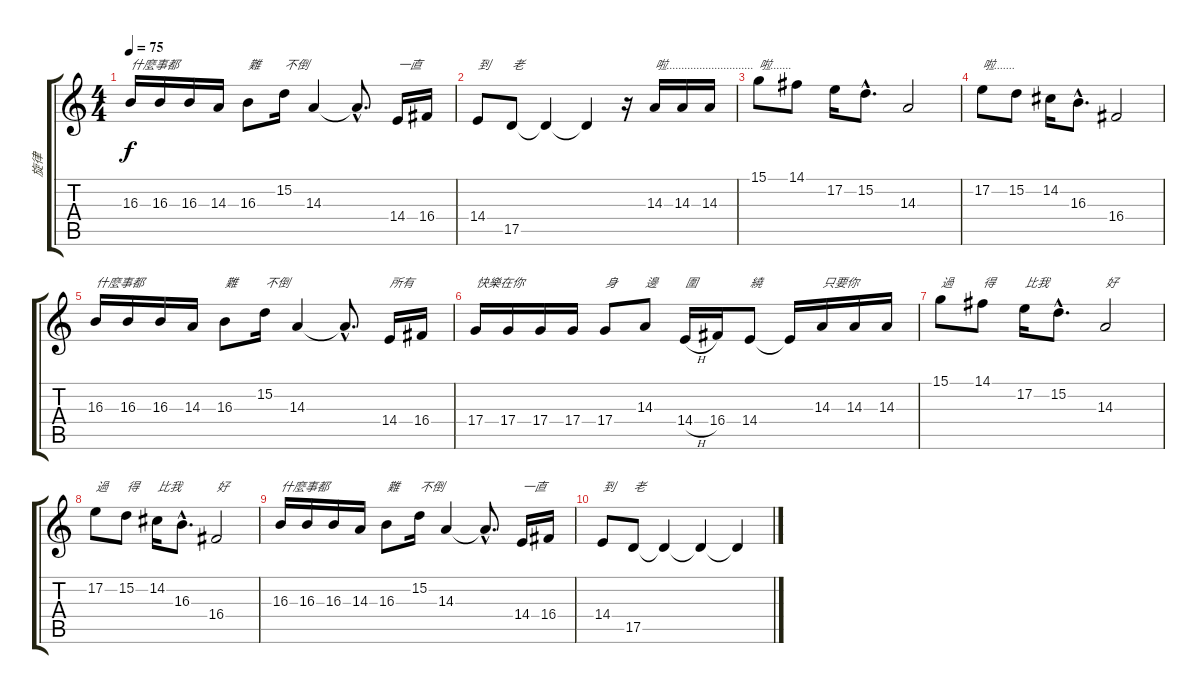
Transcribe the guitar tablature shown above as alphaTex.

\track ("旋律" "旋律") {instrument violin}
\staff {score tabs}
\tuning (E4 B3 G3 D3 A2 E2) {hide}
\ts (4 4)
\tempo 75
\clef g2
\ks c
16.3.16{txt "什麼事都" dy f} 16.3.16 16.3.16 14.3.16 16.3.8{txt "難"} 15.2.16{txt "不倒"} 14.3.4 14.3{hac t}.8{d} 14.4.16{txt "一直"} 16.4.16 |
14.4.8{txt "到"} 17.5.8{txt "老"} 17.5{t}.4 17.5{t}.4 r.16 14.3.16{txt "啦............................."} 14.3.16 14.3.16 |
15.1.8{txt "啦......."} 14.1.8 17.2.16 15.2{hac}.8{d} 14.3.2 |
17.2.8{txt "啦......."} 15.2.8 14.2.16 16.3{hac}.8{d} 16.4.2 |
16.3.16{txt "什麼事都"} 16.3.16 16.3.16 14.3.16 16.3.8{txt "難"} 15.2.16{txt "不倒"} 14.3.4 14.3{hac t}.8{d} 14.4.16{txt "所有"} 16.4.16 |
17.4.16{txt "快樂在你"} 17.4.16 17.4.16 17.4.16 17.4.8{txt "身"} 14.3.8{txt "邊"} 14.4{h}.16{txt "圍"} 16.4.16 14.4.8{txt "繞"} 14.4{t}.16 14.3.16{txt "只要你"} 14.3.16 14.3.16 |
15.1.8{txt "過" volume 14} 14.1.8{txt "得"} 17.2.16{txt "比我"} 15.2{hac}.8{d} 14.3.2{txt "好" volume 12} |
17.2.8{txt "過" volume 10} 15.2.8{txt "得"} 14.2.16{txt "比我"} 16.3{hac}.8{d} 16.4.2{txt "好" volume 8} |
16.3.16{txt "什麼事都" volume 6} 16.3.16 16.3.16 14.3.16 16.3.8{txt "難"} 15.2.16{txt "不倒"} 14.3.4{volume 4} 14.3{hac t}.8{d} 14.4.16{txt "一直"} 16.4.16 |
14.4.8{txt "到" volume 2} 17.5.8{txt "老"} 17.5{t}.4 17.5{t}.4{volume 0} 17.5{t}.4
